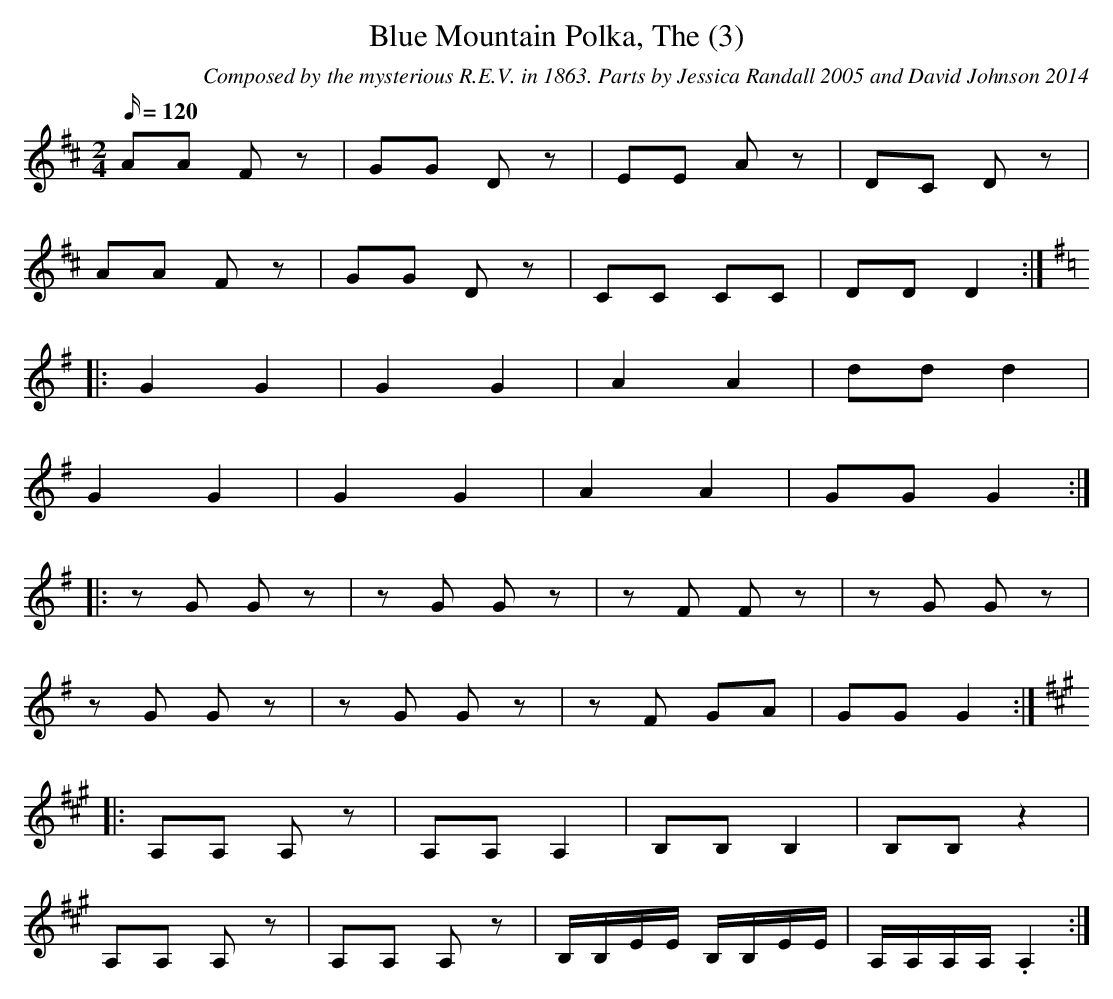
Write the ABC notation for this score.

X:1
T:Blue Mountain Polka, The (3)
C:Composed by the mysterious R.E.V. in 1863. Parts by Jessica Randall 2005 and David Johnson 2014
M:2/4
L:1/16
Q:120
K:Dmaj
A2A2 F2z2|G2G2 D2z2|E2E2 A2z2|D2C2 D2 z2|
A2A2 F2z2|G2G2 D2z2|C2C2 C2C2|D2D2 D4:|
K:Gmaj
|:G4 G4|G4 G4|A4 A4|d2d2d4|
G4 G4|G4 G4|A4 A4|G2G2G4:|
|:z2G2 G2z2|z2G2 G2z2|z2F2 F2z2|z2G2 G2z2|
z2G2 G2z2|z2G2 G2z2|z2F2 G2A2|G2G2 G4:|
K:A
|:A,2A,2 A,2z2|A,2A,2 A,4|B,2B,2B,4|B,2B,2z4|
A,2A,2 A,2z2|A,2A,2 A,2z2|B,B,EE B,B,EE|A,A,A,A,.A,4:|
